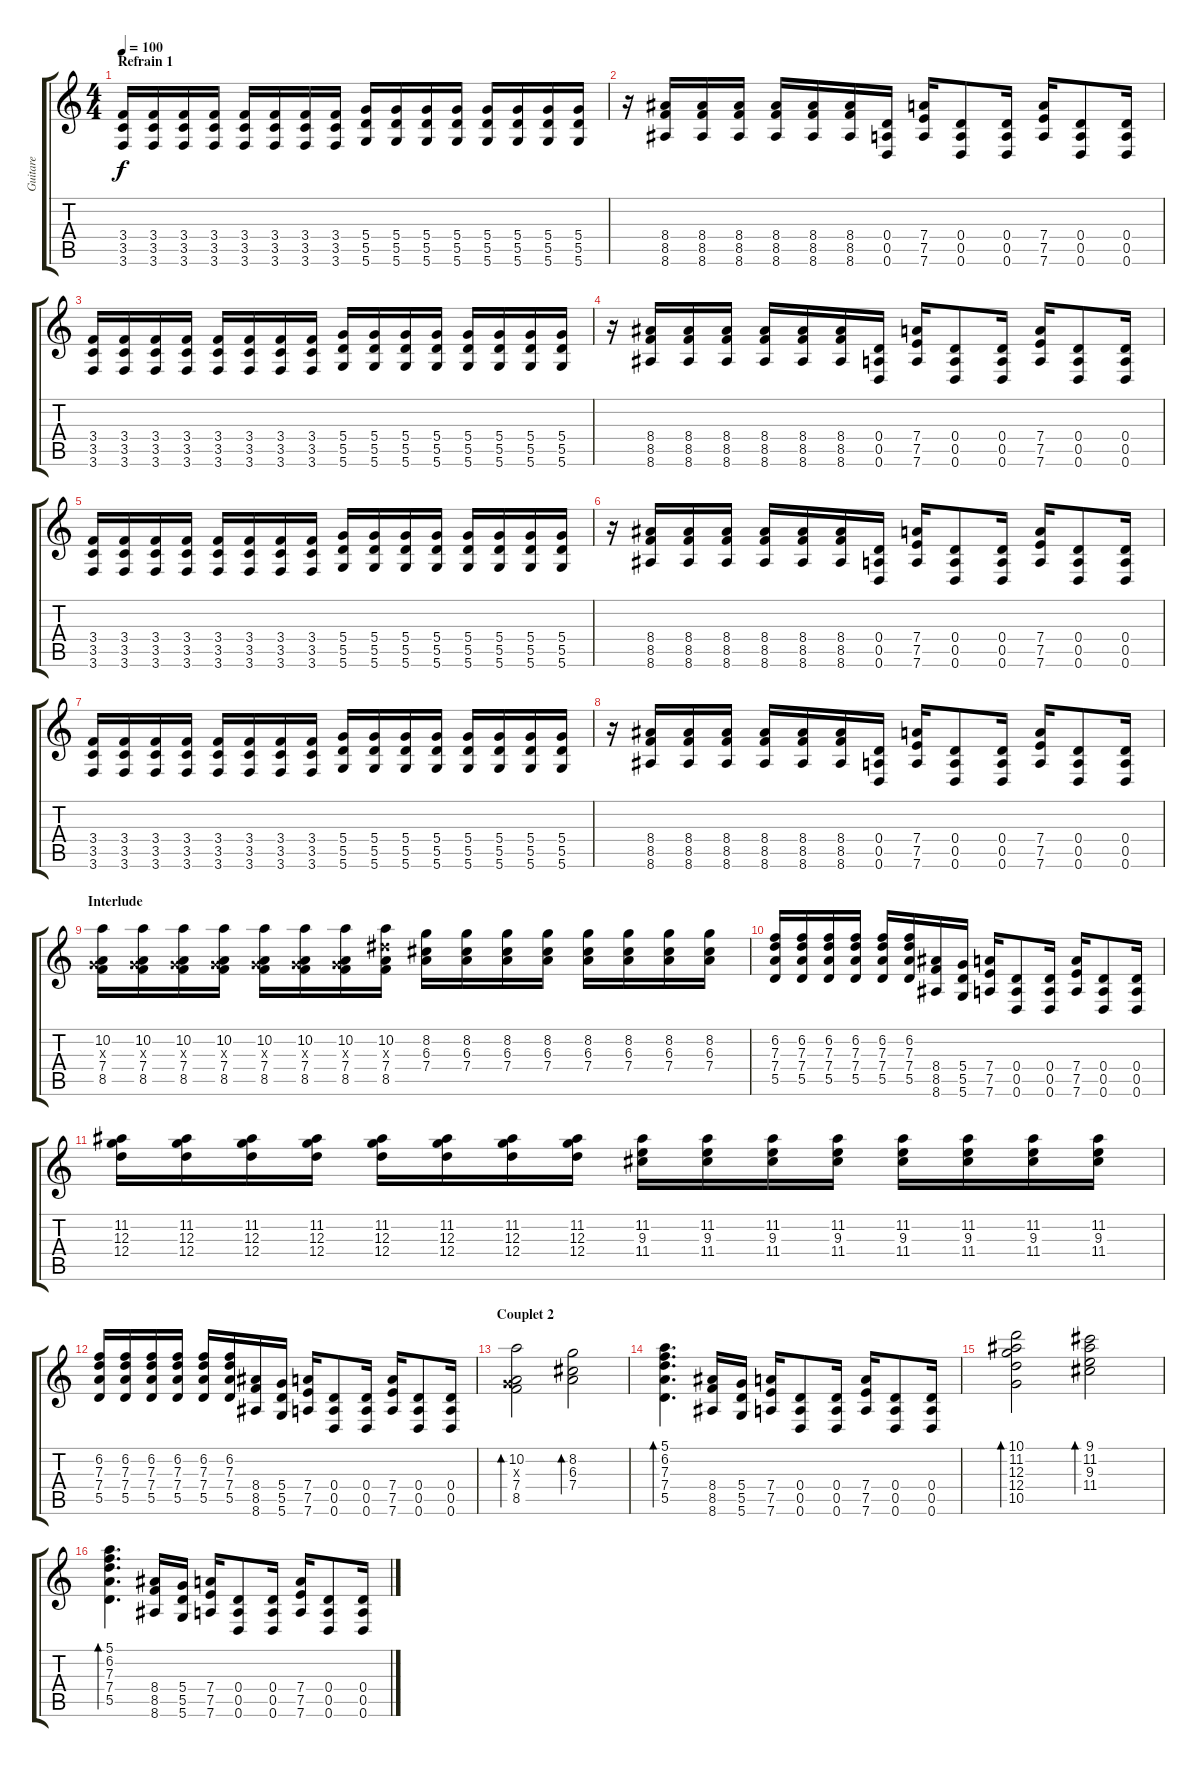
\track ("Guitare" "Guitare") {instrument distortionguitar}
\staff {score tabs}
\tuning (E4 B3 G3 D3 A2 D2) {hide}
\ts (4 4)
\section ("" "Refrain 1")
\tempo 100
\clef g2
\ks c
(3.4 3.5 3.6).16{dy f} (3.4 3.5 3.6).16 (3.4 3.5 3.6).16 (3.4 3.5 3.6).16 (3.4 3.5 3.6).16 (3.4 3.5 3.6).16 (3.4 3.5 3.6).16 (3.4 3.5 3.6).16 (5.4 5.5 5.6).16 (5.4 5.5 5.6).16 (5.4 5.5 5.6).16 (5.4 5.5 5.6).16 (5.4 5.5 5.6).16 (5.4 5.5 5.6).16 (5.4 5.5 5.6).16 (5.4 5.5 5.6).16 |
r.16 (8.4 8.5 8.6).16 (8.4 8.5 8.6).16 (8.4 8.5 8.6).16 (8.4 8.5 8.6).16 (8.4 8.5 8.6).16 (8.4 8.5 8.6).16 (0.4 0.5 0.6).16 (7.4 7.5 7.6).16 (0.4 0.5 0.6).8 (0.4 0.5 0.6).16 (7.4 7.5 7.6).16 (0.4 0.5 0.6).8 (0.4 0.5 0.6).16 |
(3.4 3.5 3.6).16 (3.4 3.5 3.6).16 (3.4 3.5 3.6).16 (3.4 3.5 3.6).16 (3.4 3.5 3.6).16 (3.4 3.5 3.6).16 (3.4 3.5 3.6).16 (3.4 3.5 3.6).16 (5.4 5.5 5.6).16 (5.4 5.5 5.6).16 (5.4 5.5 5.6).16 (5.4 5.5 5.6).16 (5.4 5.5 5.6).16 (5.4 5.5 5.6).16 (5.4 5.5 5.6).16 (5.4 5.5 5.6).16 |
r.16 (8.4 8.5 8.6).16 (8.4 8.5 8.6).16 (8.4 8.5 8.6).16 (8.4 8.5 8.6).16 (8.4 8.5 8.6).16 (8.4 8.5 8.6).16 (0.4 0.5 0.6).16 (7.4 7.5 7.6).16 (0.4 0.5 0.6).8 (0.4 0.5 0.6).16 (7.4 7.5 7.6).16 (0.4 0.5 0.6).8 (0.4 0.5 0.6).16 |
(3.4 3.5 3.6).16 (3.4 3.5 3.6).16 (3.4 3.5 3.6).16 (3.4 3.5 3.6).16 (3.4 3.5 3.6).16 (3.4 3.5 3.6).16 (3.4 3.5 3.6).16 (3.4 3.5 3.6).16 (5.4 5.5 5.6).16 (5.4 5.5 5.6).16 (5.4 5.5 5.6).16 (5.4 5.5 5.6).16 (5.4 5.5 5.6).16 (5.4 5.5 5.6).16 (5.4 5.5 5.6).16 (5.4 5.5 5.6).16 |
r.16 (8.4 8.5 8.6).16 (8.4 8.5 8.6).16 (8.4 8.5 8.6).16 (8.4 8.5 8.6).16 (8.4 8.5 8.6).16 (8.4 8.5 8.6).16 (0.4 0.5 0.6).16 (7.4 7.5 7.6).16 (0.4 0.5 0.6).8 (0.4 0.5 0.6).16 (7.4 7.5 7.6).16 (0.4 0.5 0.6).8 (0.4 0.5 0.6).16 |
(3.4 3.5 3.6).16 (3.4 3.5 3.6).16 (3.4 3.5 3.6).16 (3.4 3.5 3.6).16 (3.4 3.5 3.6).16 (3.4 3.5 3.6).16 (3.4 3.5 3.6).16 (3.4 3.5 3.6).16 (5.4 5.5 5.6).16 (5.4 5.5 5.6).16 (5.4 5.5 5.6).16 (5.4 5.5 5.6).16 (5.4 5.5 5.6).16 (5.4 5.5 5.6).16 (5.4 5.5 5.6).16 (5.4 5.5 5.6).16 |
r.16 (8.4 8.5 8.6).16 (8.4 8.5 8.6).16 (8.4 8.5 8.6).16 (8.4 8.5 8.6).16 (8.4 8.5 8.6).16 (8.4 8.5 8.6).16 (0.4 0.5 0.6).16 (7.4 7.5 7.6).16 (0.4 0.5 0.6).8 (0.4 0.5 0.6).16 (7.4 7.5 7.6).16 (0.4 0.5 0.6).8 (0.4 0.5 0.6).16 |
\section ("" "Interlude")
(10.2 0.3{x} 7.4 8.5).16 (10.2 0.3{x} 7.4 8.5).16 (10.2 0.3{x} 7.4 8.5).16 (10.2 0.3{x} 7.4 8.5).16 (10.2 0.3{x} 7.4 8.5).16 (10.2 0.3{x} 7.4 8.5).16 (10.2 0.3{x} 7.4 8.5).16 (10.2 8.3{x} 7.4 8.5).16 (8.2 6.3 7.4).16 (8.2 6.3 7.4).16 (8.2 6.3 7.4).16 (8.2 6.3 7.4).16 (8.2 6.3 7.4).16 (8.2 6.3 7.4).16 (8.2 6.3 7.4).16 (8.2 6.3 7.4).16 |
(6.2 7.3 7.4 5.5).16 (6.2 7.3 7.4 5.5).16 (6.2 7.3 7.4 5.5).16 (6.2 7.3 7.4 5.5).16 (6.2 7.3 7.4 5.5).16 (6.2 7.3 7.4 5.5).16 (8.4 8.5 8.6).16 (5.4 5.5 5.6).16 (7.4 7.5 7.6).16 (0.4 0.5 0.6).8 (0.4 0.5 0.6).16 (7.4 7.5 7.6).16 (0.4 0.5 0.6).8 (0.4 0.5 0.6).16 |
(11.2 12.3 12.4).16 (11.2 12.3 12.4).16 (11.2 12.3 12.4).16 (11.2 12.3 12.4).16 (11.2 12.3 12.4).16 (11.2 12.3 12.4).16 (11.2 12.3 12.4).16 (11.2 12.3 12.4).16 (11.2 9.3 11.4).16 (11.2 9.3 11.4).16 (11.2 9.3 11.4).16 (11.2 9.3 11.4).16 (11.2 9.3 11.4).16 (11.2 9.3 11.4).16 (11.2 9.3 11.4).16 (11.2 9.3 11.4).16 |
(6.2 7.3 7.4 5.5).16 (6.2 7.3 7.4 5.5).16 (6.2 7.3 7.4 5.5).16 (6.2 7.3 7.4 5.5).16 (6.2 7.3 7.4 5.5).16 (6.2 7.3 7.4 5.5).16 (8.4 8.5 8.6).16 (5.4 5.5 5.6).16 (7.4 7.5 7.6).16 (0.4 0.5 0.6).8 (0.4 0.5 0.6).16 (7.4 7.5 7.6).16 (0.4 0.5 0.6).8 (0.4 0.5 0.6).16 |
\section ("" "Couplet 2")
(10.2 0.3{x} 7.4 8.5).2{bd 120} (8.2 6.3 7.4).2{bd 120} |
(5.1 6.2 7.3 7.4 5.5).4{d bd 120} (8.4 8.5 8.6).16 (5.4 5.5 5.6).16 (7.4 7.5 7.6).16 (0.4 0.5 0.6).8 (0.4 0.5 0.6).16 (7.4 7.5 7.6).16 (0.4 0.5 0.6).8 (0.4 0.5 0.6).16 |
(10.1 11.2 12.3 12.4 10.5).2{bd 120} (9.1 11.2 9.3 11.4).2{bd 120} |
(5.1 6.2 7.3 7.4 5.5).4{d bd 120} (8.4 8.5 8.6).16 (5.4 5.5 5.6).16 (7.4 7.5 7.6).16 (0.4 0.5 0.6).8 (0.4 0.5 0.6).16 (7.4 7.5 7.6).16 (0.4 0.5 0.6).8 (0.4 0.5 0.6).16
